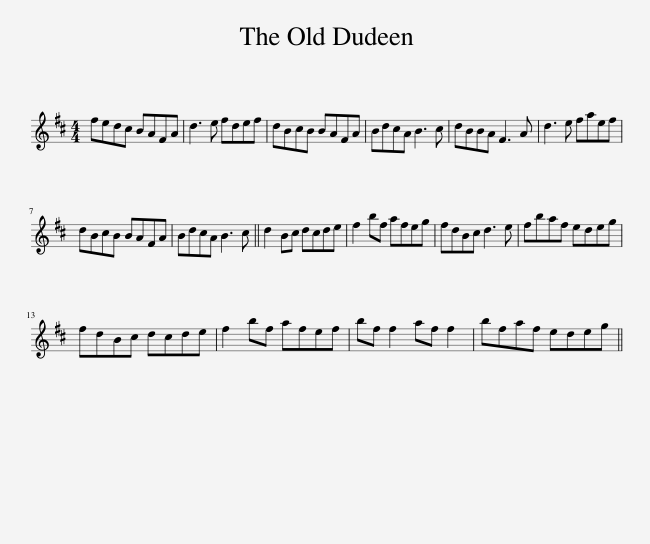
X:1
L:1/8
M:4/4
I:linebreak $
K:Bmin
V:1 treble
V:1
 fedc BAFA | d3 e fdef | dBcB BAFA | BdcA B3 c | dBBA F3 A | %5
 d3 e faef |$ dBcB BAFA | BdcA B3 c || d2 Bc dcde | f2 bf afeg | %10
 fdBc d3 e | fbaf edeg |$ fdBc dcde | f2 bf afef | bf f2 af f2 | %15
 bfaf edeg || %16
